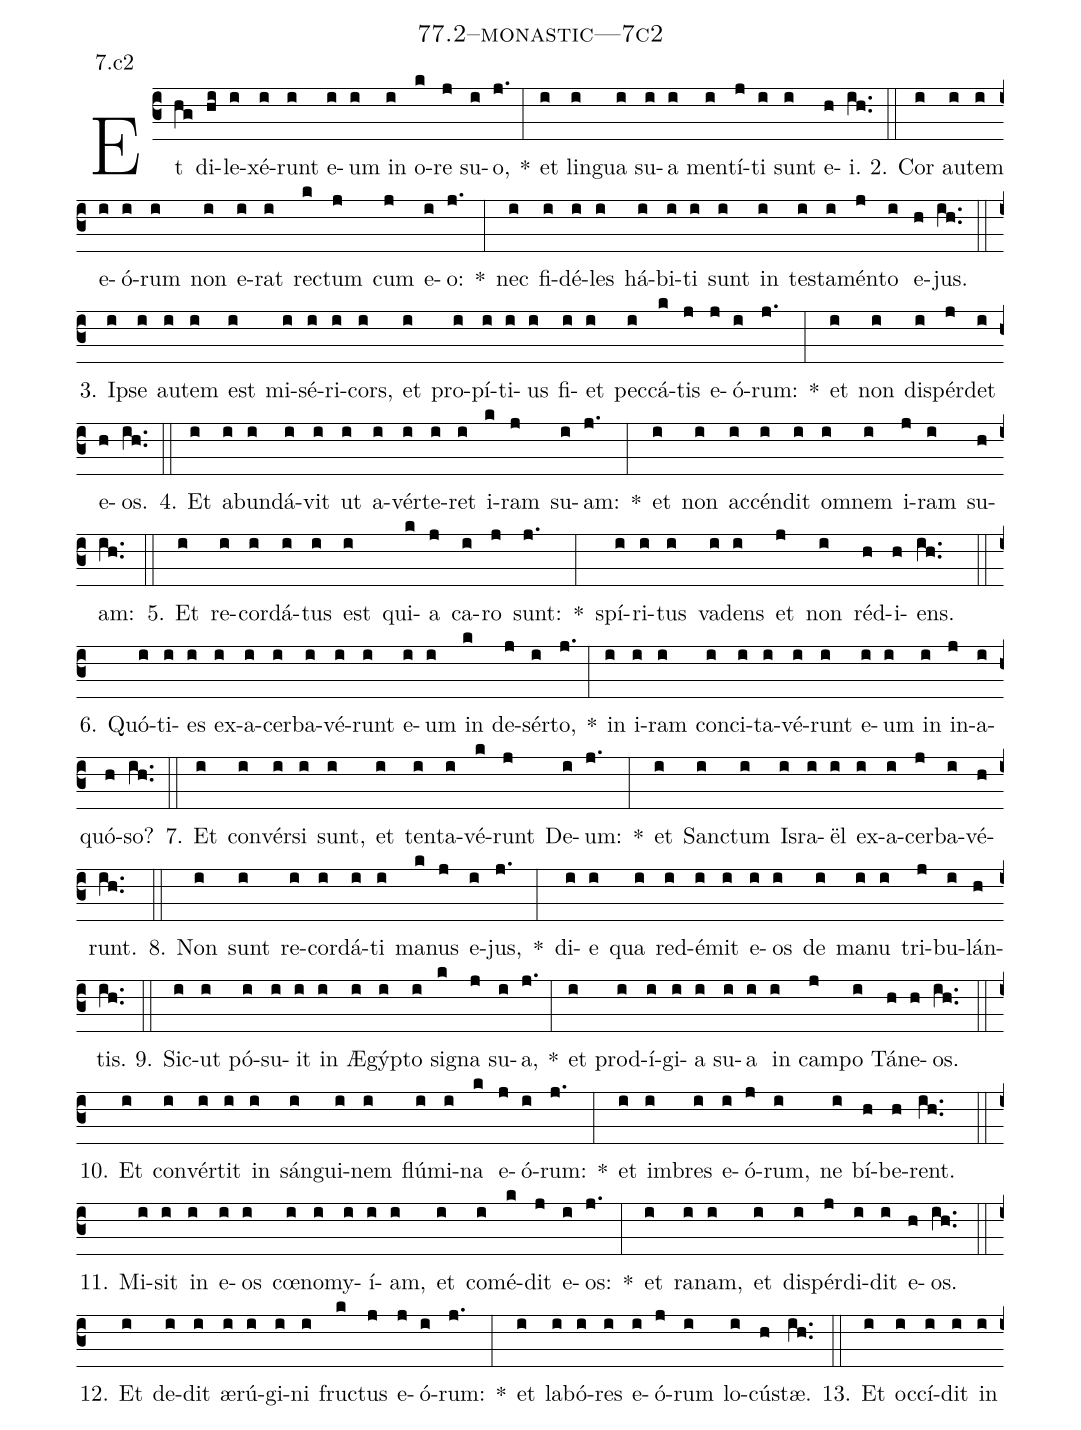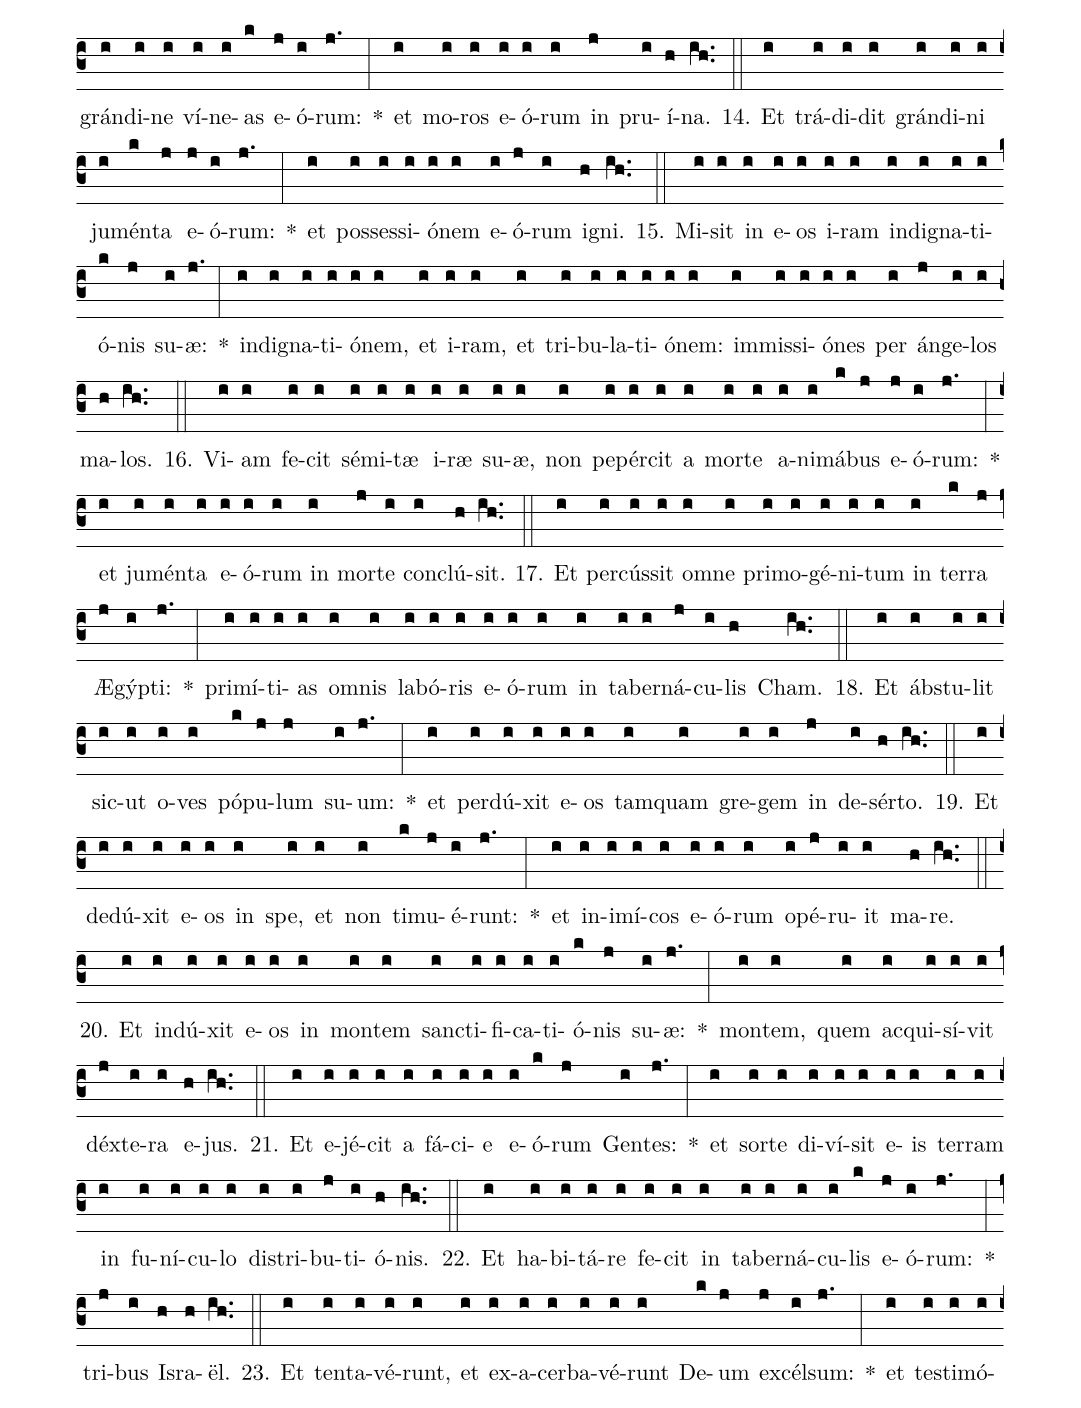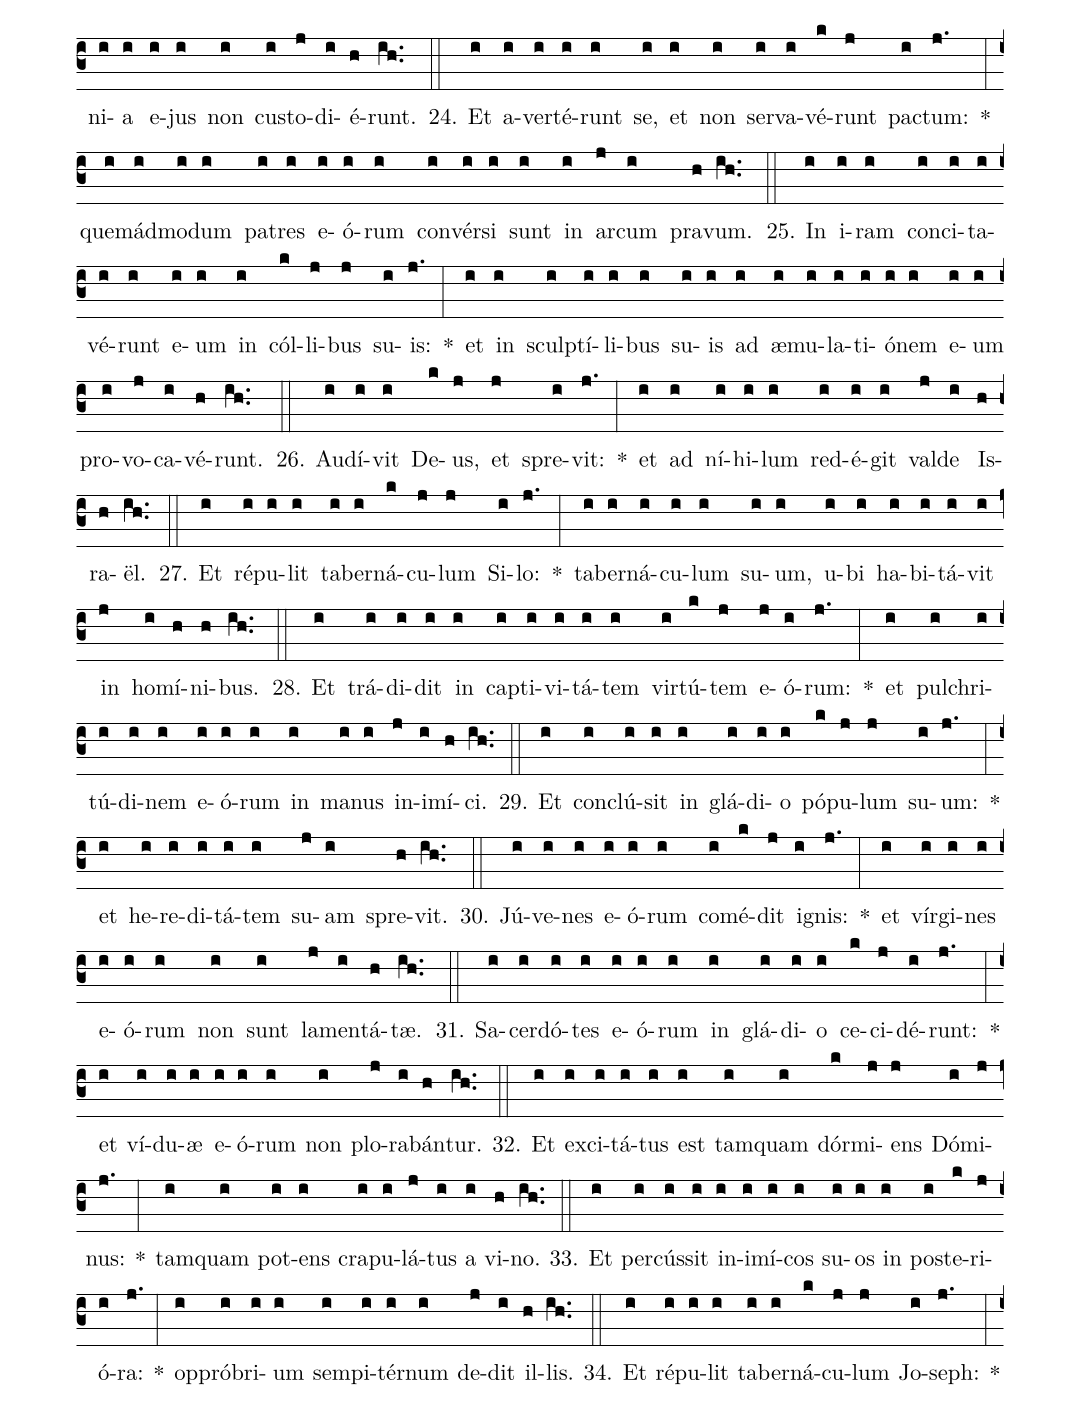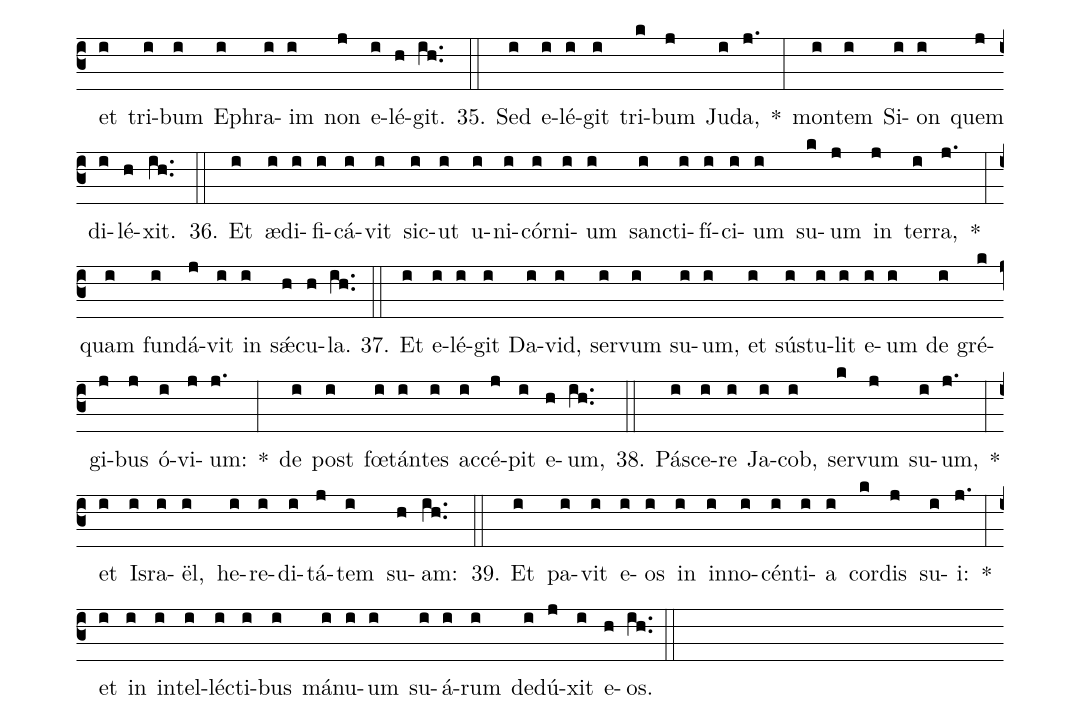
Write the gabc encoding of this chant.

name: 77.2--monastic---7c2;
annotation: 7.c2;
%%
(c3)Et(hg) di(hi)le(i)xé(i)runt(i) e(i)um(i) in(i) o(k)re(j) su(i)o,(j.) *(:) et(i) lin(i)gua(i) su(i)a(i) men(i)tí(j)ti(i) sunt(i) e(h)i.(ih..) (::)
2. Cor(i) au(i)tem(i) e(i)ó(i)rum(i) non(i) e(i)rat(i) rec(k)tum(j) cum(j) e(i)o:(j.) *(:) nec(i) fi(i)dé(i)les(i) há(i)bi(i)ti(i) sunt(i) in(i) tes(i)ta(i)mén(j)to(i) e(h)jus.(ih..) (::)
3. Ip(i)se(i) au(i)tem(i) est(i) mi(i)sé(i)ri(i)cors,(i) et(i) pro(i)pí(i)ti(i)us(i) fi(i)et(i) pec(i)cá(k)tis(j) e(j)ó(i)rum:(j.) *(:) et(i) non(i) dis(i)pér(j)det(i) e(h)os.(ih..) (::)
4. Et(i) ab(i)un(i)dá(i)vit(i) ut(i) a(i)vér(i)te(i)ret(i) i(k)ram(j) su(i)am:(j.) *(:) et(i) non(i) ac(i)cén(i)dit(i) om(i)nem(i) i(j)ram(i) su(h)am:(ih..) (::)
5. Et(i) re(i)cor(i)dá(i)tus(i) est(i) qui(k)a(j) ca(i)ro(j) sunt:(j.) *(:) spí(i)ri(i)tus(i) va(i)dens(i) et(j) non(i) réd(h)i(h)ens.(ih..) (::)
6. Quó(i)ti(i)es(i) ex(i)a(i)cer(i)ba(i)vé(i)runt(i) e(i)um(i) in(k) de(j)sér(i)to,(j.) *(:) in(i) i(i)ram(i) con(i)ci(i)ta(i)vé(i)runt(i) e(i)um(i) in(i) in(j)a(i)quó(h)so?(ih..) (::)
7. Et(i) con(i)vér(i)si(i) sunt,(i) et(i) ten(i)ta(i)vé(k)runt(j) De(i)um:(j.) *(:) et(i) Sanc(i)tum(i) Is(i)ra(i)ël(i) ex(i)a(i)cer(j)ba(i)vé(h)runt.(ih..) (::)
8. Non(i) sunt(i) re(i)cor(i)dá(i)ti(i) ma(k)nus(j) e(i)jus,(j.) *(:) di(i)e(i) qua(i) red(i)é(i)mit(i) e(i)os(i) de(i) ma(i)nu(i) tri(j)bu(i)lán(h)tis.(ih..) (::)
9. Sic(i)ut(i) pó(i)su(i)it(i) in(i) Æ(i)gýp(i)to(i) si(k)gna(j) su(i)a,(j.) *(:) et(i) prod(i)í(i)gi(i)a(i) su(i)a(i) in(i) cam(j)po(i) Tá(h)ne(h)os.(ih..) (::)
10. Et(i) con(i)vér(i)tit(i) in(i) sán(i)gui(i)nem(i) flú(i)mi(i)na(k) e(j)ó(i)rum:(j.) *(:) et(i) im(i)bres(i) e(i)ó(j)rum,(i) ne(i) bí(h)be(h)rent.(ih..) (::)
11. Mi(i)sit(i) in(i) e(i)os(i) cœ(i)no(i)my(i)í(i)am,(i) et(i) com(i)é(k)dit(j) e(i)os:(j.) *(:) et(i) ra(i)nam,(i) et(i) dis(i)pér(j)di(i)dit(i) e(h)os.(ih..) (::)
12. Et(i) de(i)dit(i) æ(i)rú(i)gi(i)ni(i) fruc(k)tus(j) e(j)ó(i)rum:(j.) *(:) et(i) la(i)bó(i)res(i) e(i)ó(j)rum(i) lo(i)cús(h)tæ.(ih..) (::)
13. Et(i) oc(i)cí(i)dit(i) in(i) grán(i)di(i)ne(i) ví(i)ne(i)as(k) e(j)ó(i)rum:(j.) *(:) et(i) mo(i)ros(i) e(i)ó(i)rum(i) in(j) pru(i)í(h)na.(ih..) (::)
14. Et(i) trá(i)di(i)dit(i) grán(i)di(i)ni(i) ju(i)mén(k)ta(j) e(j)ó(i)rum:(j.) *(:) et(i) pos(i)ses(i)si(i)ó(i)nem(i) e(i)ó(j)rum(i) i(h)gni.(ih..) (::)
15. Mi(i)sit(i) in(i) e(i)os(i) i(i)ram(i) in(i)di(i)gna(i)ti(i)ó(k)nis(j) su(i)æ:(j.) *(:) in(i)di(i)gna(i)ti(i)ó(i)nem,(i) et(i) i(i)ram,(i) et(i) tri(i)bu(i)la(i)ti(i)ó(i)nem:(i) im(i)mis(i)si(i)ó(i)nes(i) per(i) án(j)ge(i)los(i) ma(h)los.(ih..) (::)
16. Vi(i)am(i) fe(i)cit(i) sé(i)mi(i)tæ(i) i(i)ræ(i) su(i)æ,(i) non(i) pe(i)pér(i)cit(i) a(i) mor(i)te(i) a(i)ni(i)má(k)bus(j) e(j)ó(i)rum:(j.) *(:) et(i) ju(i)mén(i)ta(i) e(i)ó(i)rum(i) in(i) mor(j)te(i) con(i)clú(h)sit.(ih..) (::)
17. Et(i) per(i)cús(i)sit(i) om(i)ne(i) pri(i)mo(i)gé(i)ni(i)tum(i) in(i) ter(k)ra(j) Æ(j)gýp(i)ti:(j.) *(:) pri(i)mí(i)ti(i)as(i) om(i)nis(i) la(i)bó(i)ris(i) e(i)ó(i)rum(i) in(i) ta(i)ber(i)ná(j)cu(i)lis(h) Cham.(ih..) (::)
18. Et(i) ábs(i)tu(i)lit(i) sic(i)ut(i) o(i)ves(i) pó(k)pu(j)lum(j) su(i)um:(j.) *(:) et(i) per(i)dú(i)xit(i) e(i)os(i) tam(i)quam(i) gre(i)gem(i) in(j) de(i)sér(h)to.(ih..) (::)
19. Et(i) de(i)dú(i)xit(i) e(i)os(i) in(i) spe,(i) et(i) non(i) ti(k)mu(j)é(i)runt:(j.) *(:) et(i) in(i)i(i)mí(i)cos(i) e(i)ó(i)rum(i) o(i)pé(j)ru(i)it(i) ma(h)re.(ih..) (::)
20. Et(i) in(i)dú(i)xit(i) e(i)os(i) in(i) mon(i)tem(i) sanc(i)ti(i)fi(i)ca(i)ti(i)ó(k)nis(j) su(i)æ:(j.) *(:) mon(i)tem,(i) quem(i) ac(i)qui(i)sí(i)vit(i) déx(j)te(i)ra(i) e(h)jus.(ih..) (::)
21. Et(i) e(i)jé(i)cit(i) a(i) fá(i)ci(i)e(i) e(i)ó(k)rum(j) Gen(i)tes:(j.) *(:) et(i) sor(i)te(i) di(i)ví(i)sit(i) e(i)is(i) ter(i)ram(i) in(i) fu(i)ní(i)cu(i)lo(i) dis(i)tri(i)bu(j)ti(i)ó(h)nis.(ih..) (::)
22. Et(i) ha(i)bi(i)tá(i)re(i) fe(i)cit(i) in(i) ta(i)ber(i)ná(i)cu(i)lis(k) e(j)ó(i)rum:(j.) *(:) tri(j)bus(i) Is(h)ra(h)ël.(ih..) (::)
23. Et(i) ten(i)ta(i)vé(i)runt,(i) et(i) ex(i)a(i)cer(i)ba(i)vé(i)runt(i) De(k)um(j) ex(j)cél(i)sum:(j.) *(:) et(i) tes(i)ti(i)mó(i)ni(i)a(i) e(i)jus(i) non(i) cus(i)to(j)di(i)é(h)runt.(ih..) (::)
24. Et(i) a(i)ver(i)té(i)runt(i) se,(i) et(i) non(i) ser(i)va(i)vé(k)runt(j) pac(i)tum:(j.) *(:) quem(i)ád(i)mo(i)dum(i) pa(i)tres(i) e(i)ó(i)rum(i) con(i)vér(i)si(i) sunt(i) in(i) ar(j)cum(i) pra(h)vum.(ih..) (::)
25. In(i) i(i)ram(i) con(i)ci(i)ta(i)vé(i)runt(i) e(i)um(i) in(i) cól(k)li(j)bus(j) su(i)is:(j.) *(:) et(i) in(i) sculp(i)tí(i)li(i)bus(i) su(i)is(i) ad(i) æ(i)mu(i)la(i)ti(i)ó(i)nem(i) e(i)um(i) pro(i)vo(j)ca(i)vé(h)runt.(ih..) (::)
26. Au(i)dí(i)vit(i) De(k)us,(j) et(j) spre(i)vit:(j.) *(:) et(i) ad(i) ní(i)hi(i)lum(i) red(i)é(i)git(i) val(j)de(i) Is(h)ra(h)ël.(ih..) (::)
27. Et(i) ré(i)pu(i)lit(i) ta(i)ber(i)ná(k)cu(j)lum(j) Si(i)lo:(j.) *(:) ta(i)ber(i)ná(i)cu(i)lum(i) su(i)um,(i) u(i)bi(i) ha(i)bi(i)tá(i)vit(i) in(j) ho(i)mí(h)ni(h)bus.(ih..) (::)
28. Et(i) trá(i)di(i)dit(i) in(i) cap(i)ti(i)vi(i)tá(i)tem(i) vir(i)tú(k)tem(j) e(j)ó(i)rum:(j.) *(:) et(i) pul(i)chri(i)tú(i)di(i)nem(i) e(i)ó(i)rum(i) in(i) ma(i)nus(i) in(j)i(i)mí(h)ci.(ih..) (::)
29. Et(i) con(i)clú(i)sit(i) in(i) glá(i)di(i)o(i) pó(k)pu(j)lum(j) su(i)um:(j.) *(:) et(i) he(i)re(i)di(i)tá(i)tem(i) su(j)am(i) spre(h)vit.(ih..) (::)
30. Jú(i)ve(i)nes(i) e(i)ó(i)rum(i) com(i)é(k)dit(j) i(i)gnis:(j.) *(:) et(i) vír(i)gi(i)nes(i) e(i)ó(i)rum(i) non(i) sunt(i) la(j)men(i)tá(h)tæ.(ih..) (::)
31. Sa(i)cer(i)dó(i)tes(i) e(i)ó(i)rum(i) in(i) glá(i)di(i)o(i) ce(k)ci(j)dé(i)runt:(j.) *(:) et(i) ví(i)du(i)æ(i) e(i)ó(i)rum(i) non(i) plo(j)ra(i)bán(h)tur.(ih..) (::)
32. Et(i) ex(i)ci(i)tá(i)tus(i) est(i) tam(i)quam(i) dór(k)mi(j)ens(j) Dó(i)mi(j)nus:(j.) *(:) tam(i)quam(i) pot(i)ens(i) cra(i)pu(i)lá(j)tus(i) a(i) vi(h)no.(ih..) (::)
33. Et(i) per(i)cús(i)sit(i) in(i)i(i)mí(i)cos(i) su(i)os(i) in(i) post(i)e(k)ri(j)ó(i)ra:(j.) *(:) op(i)pró(i)bri(i)um(i) sem(i)pi(i)tér(i)num(i) de(j)dit(i) il(h)lis.(ih..) (::)
34. Et(i) ré(i)pu(i)lit(i) ta(i)ber(i)ná(k)cu(j)lum(j) Jo(i)seph:(j.) *(:) et(i) tri(i)bum(i) E(i)phra(i)im(i) non(j) e(i)lé(h)git.(ih..) (::)
35. Sed(i) e(i)lé(i)git(i) tri(k)bum(j) Ju(i)da,(j.) *(:) mon(i)tem(i) Si(i)on(i) quem(j) di(i)lé(h)xit.(ih..) (::)
36. Et(i) æ(i)di(i)fi(i)cá(i)vit(i) sic(i)ut(i) u(i)ni(i)cór(i)ni(i)um(i) sanc(i)ti(i)fí(i)ci(i)um(i) su(k)um(j) in(j) ter(i)ra,(j.) *(:) quam(i) fun(i)dá(j)vit(i) in(i) sǽ(h)cu(h)la.(ih..) (::)
37. Et(i) e(i)lé(i)git(i) Da(i)vid,(i) ser(i)vum(i) su(i)um,(i) et(i) sús(i)tu(i)lit(i) e(i)um(i) de(i) gré(k)gi(j)bus(j) ó(i)vi(j)um:(j.) *(:) de(i) post(i) fœ(i)tán(i)tes(i) ac(i)cé(j)pit(i) e(h)um,(ih..) (::)
38. Pá(i)sce(i)re(i) Ja(i)cob,(i) ser(k)vum(j) su(i)um,(j.) *(:) et(i) Is(i)ra(i)ël,(i) he(i)re(i)di(i)tá(j)tem(i) su(h)am:(ih..) (::)
39. Et(i) pa(i)vit(i) e(i)os(i) in(i) in(i)no(i)cén(i)ti(i)a(i) cor(k)dis(j) su(i)i:(j.) *(:) et(i) in(i) in(i)tel(i)léc(i)ti(i)bus(i) má(i)nu(i)um(i) su(i)á(i)rum(i) de(i)dú(j)xit(i) e(h)os.(ih..) (::)
